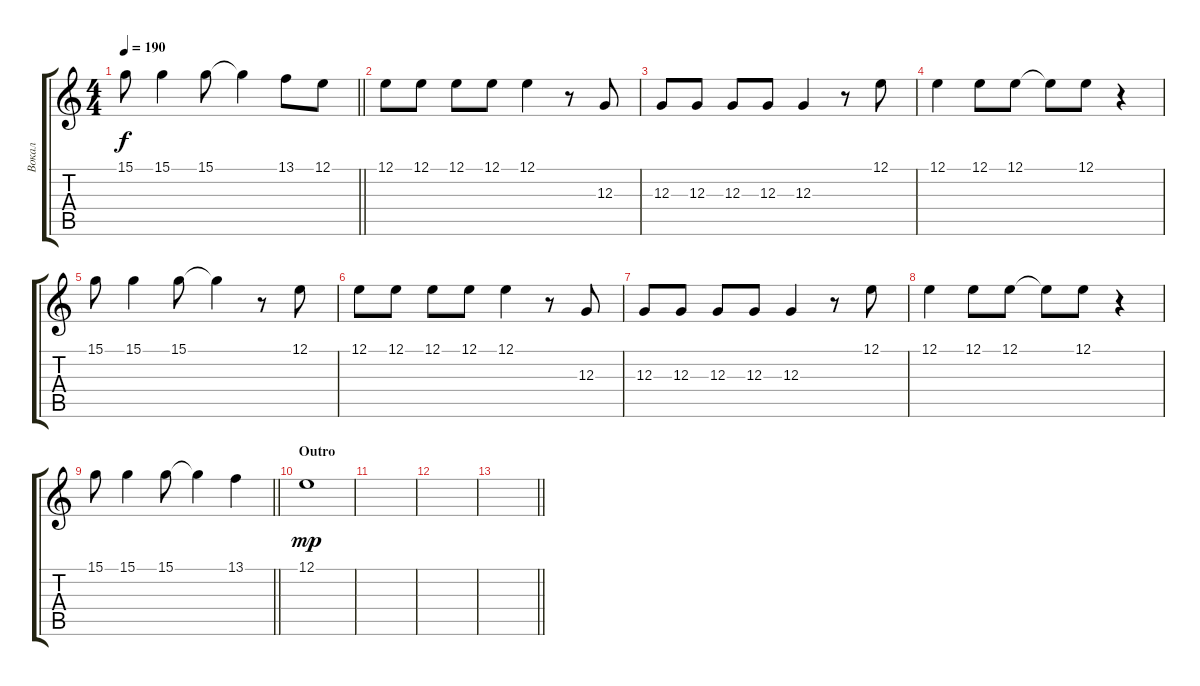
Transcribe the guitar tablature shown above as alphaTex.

\track ("Вокал" "Вокал") {instrument flute}
\staff {score tabs}
\tuning (E4 B3 G3 D3 A2 E2) {hide}
\ts (4 4)
\tempo 190
\clef g2
\barLineRight lightlight
\ks c
15.1.8{dy f} 15.1.4 15.1.8 15.1{t}.4 13.1.8 12.1.8 |
\section ("" " ")
12.1.8 12.1.8 12.1.8 12.1.8 12.1.4 r.8 12.3.8 |
12.3.8 12.3.8 12.3.8 12.3.8 12.3.4 r.8 12.1.8 |
12.1.4 12.1.8 12.1.8 12.1{t}.8 12.1.8 r.4 |
15.1.8 15.1.4 15.1.8 15.1{t}.4 r.8 12.1.8 |
12.1.8 12.1.8 12.1.8 12.1.8 12.1.4 r.8 12.3.8 |
12.3.8 12.3.8 12.3.8 12.3.8 12.3.4 r.8 12.1.8 |
12.1.4 12.1.8 12.1.8 12.1{t}.8 12.1.8 r.4 |
\barLineRight lightlight
15.1.8 15.1.4 15.1.8 15.1{t}.4 13.1.4 |
\section ("" "Outro")
12.1.1{dy mp} |
|
|
\barLineRight lightlight
